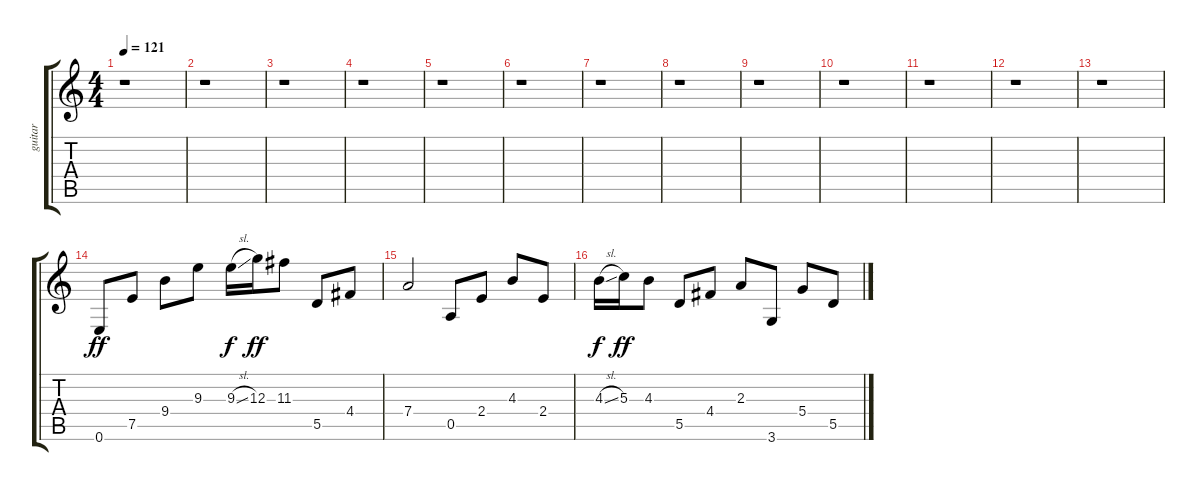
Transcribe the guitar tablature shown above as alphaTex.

\track ("guitar" "guitar") {instrument distortionguitar}
\staff {score tabs}
\tuning (E4 B3 G3 D3 A2 E2) {hide}
\ts (4 4)
\tempo 121
\clef g2
\ks c
r.1{dy f} |
r.1 |
r.1 |
r.1 |
r.1 |
r.1 |
r.1 |
r.1 |
r.1 |
r.1 |
r.1 |
r.1 |
r.1 |
0.6.8{dy ff} 7.5.8 9.4.8 9.3.8 9.3{sl}.16{dy f} 12.3.16{dy ff} 11.3.8 5.5.8 4.4.8 |
7.4.2 0.5.8 2.4.8 4.3.8 2.4.8 |
4.3{sl}.16{dy f} 5.3.16{dy ff} 4.3.8 5.5.8 4.4.8 2.3.8 3.6.8 5.4.8 5.5.8
